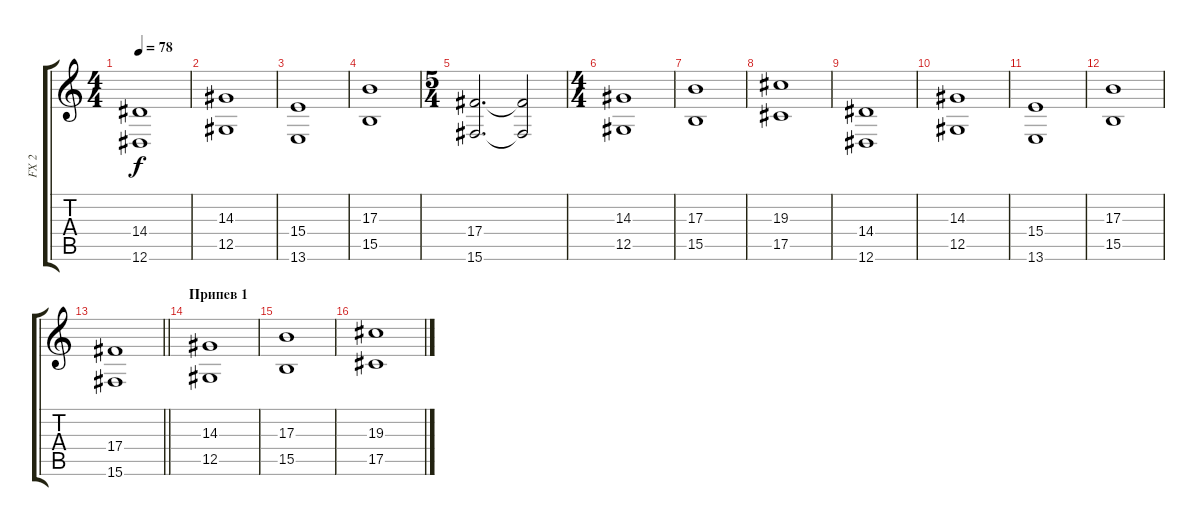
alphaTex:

\track ("FX 2" "FX 2") {instrument stringensemble1}
\staff {score tabs}
\tuning (Eb4 Bb3 Gb3 Db3 Ab2 Eb2) {hide}
\ts (4 4)
\tempo 78
\clef g2
\ks c
(14.4 12.6).1{dy f} |
(14.3 12.5).1 |
(15.4 13.6).1 |
(17.3 15.5).1 |
\ts (5 4)
(17.4 15.6).2{d} (17.4{t} 15.6{t}).2 |
\ts (4 4)
(14.3 12.5).1 |
(17.3 15.5).1 |
(19.3 17.5).1 |
(14.4 12.6).1 |
(14.3 12.5).1 |
(15.4 13.6).1 |
(17.3 15.5).1 |
\barLineRight lightlight
(17.4 15.6).1 |
\section ("" "Припев 1")
(14.3 12.5).1 |
(17.3 15.5).1 |
(19.3 17.5).1
